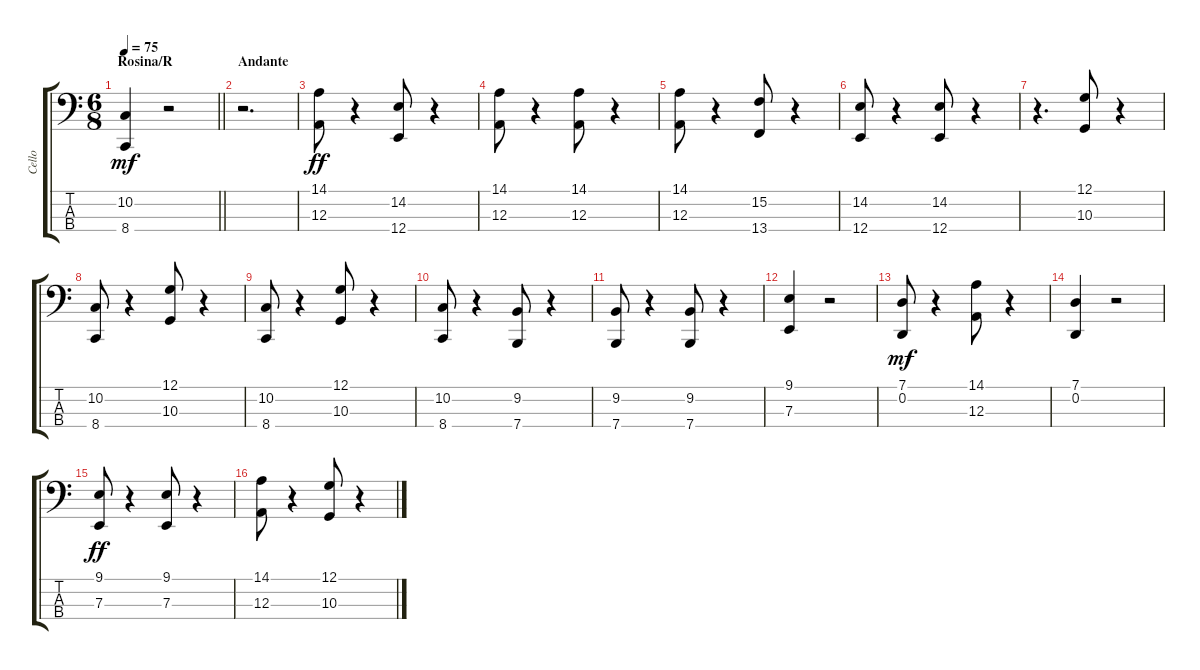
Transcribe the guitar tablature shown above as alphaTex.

\track ("Cello" "Cello") {instrument stringensemble1}
\staff {score tabs}
\tuning (G2 D2 A1 E1) {hide}
\ts (6 8)
\section ("" "Rosina/R")
\tempo 75
\clef f4
\barLineRight lightlight
\ks c
(10.2 8.4).4{dy mf} r.2 |
\section ("" "Andante")
r.2{d} |
(14.1 12.3).8{dy ff} r.4 (14.2 12.4).8 r.4 |
(14.1 12.3).8 r.4 (14.1 12.3).8 r.4 |
(14.1 12.3).8 r.4 (15.2 13.4).8 r.4 |
(14.2 12.4).8 r.4 (14.2 12.4).8 r.4 |
r.4{d} (12.1 10.3).8 r.4 |
(10.2 8.4).8 r.4 (12.1 10.3).8 r.4 |
(10.2 8.4).8 r.4 (12.1 10.3).8 r.4 |
(10.2 8.4).8 r.4 (9.2 7.4).8 r.4 |
(9.2 7.4).8 r.4 (9.2 7.4).8 r.4 |
(9.1 7.3).4 r.2 |
(7.1 0.2).8{dy mf} r.4 (14.1 12.3).8 r.4 |
(7.1 0.2).4 r.2 |
(9.1 7.3).8{dy ff} r.4 (9.1 7.3).8 r.4 |
(14.1 12.3).8 r.4 (12.1 10.3).8 r.4
